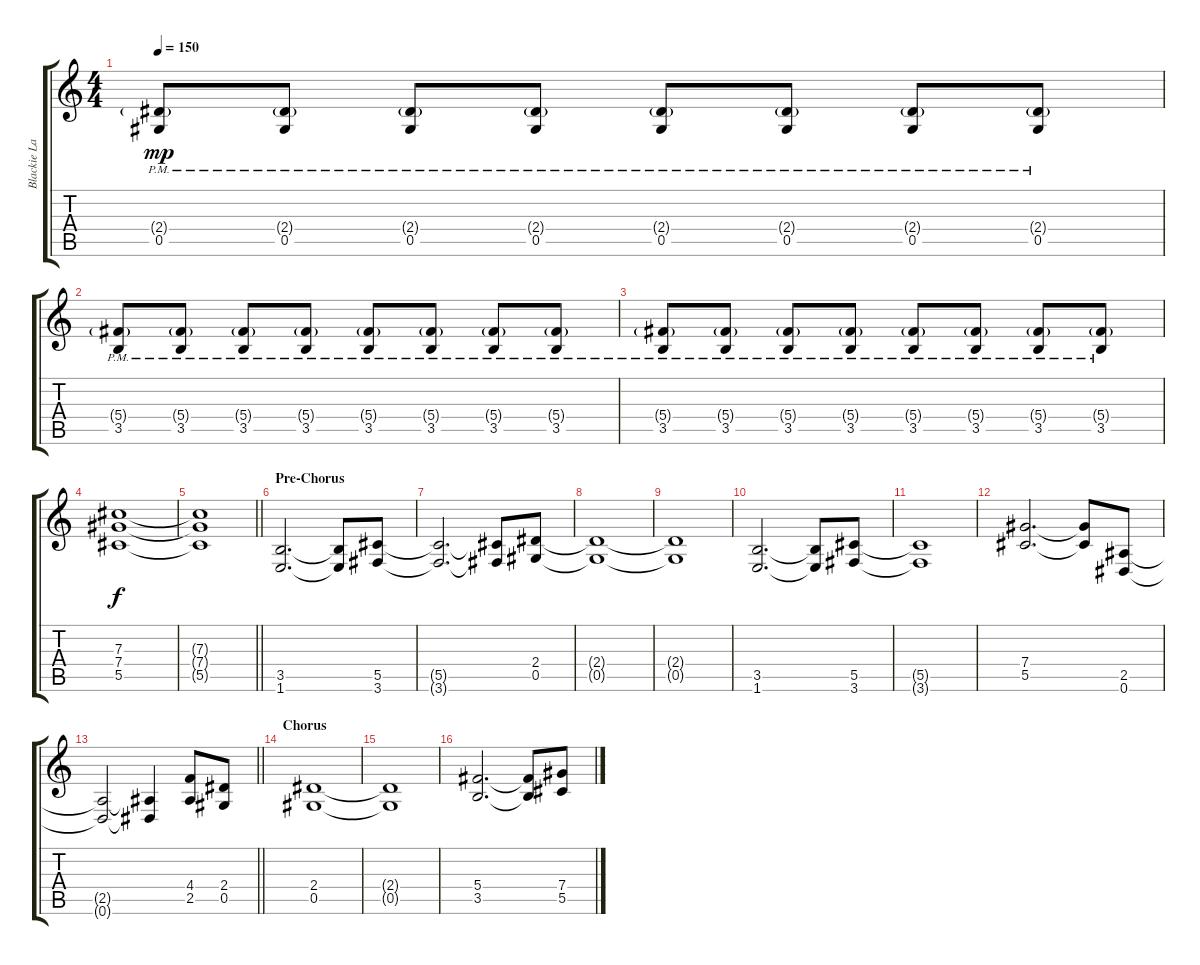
\track ("Blackie Lawless" "Blackie La") {instrument distortionguitar}
\staff {score tabs}
\tuning (Eb4 Bb3 Gb3 Db3 Ab2 Eb2) {hide}
\ts (4 4)
\tempo 150
\clef g2
\ks c
(2.4{g pm} 0.5{pm}).8{dy mp} (2.4{g pm} 0.5{pm}).8 (2.4{g pm} 0.5{pm}).8 (2.4{g pm} 0.5{pm}).8 (2.4{g pm} 0.5{pm}).8 (2.4{g pm} 0.5{pm}).8 (2.4{g pm} 0.5{pm}).8 (2.4{g pm} 0.5{pm}).8 |
(5.4{g pm} 3.5{pm}).8 (5.4{g pm} 3.5{pm}).8 (5.4{g pm} 3.5{pm}).8 (5.4{g pm} 3.5{pm}).8 (5.4{g pm} 3.5{pm}).8 (5.4{g pm} 3.5{pm}).8 (5.4{g pm} 3.5{pm}).8 (5.4{g pm} 3.5{pm}).8 |
(5.4{g pm} 3.5{pm}).8 (5.4{g pm} 3.5{pm}).8 (5.4{g pm} 3.5{pm}).8 (5.4{g pm} 3.5{pm}).8 (5.4{g pm} 3.5{pm}).8 (5.4{g pm} 3.5{pm}).8 (5.4{g pm} 3.5{pm}).8 (5.4{g pm} 3.5{pm}).8 |
(7.3 7.4 5.5).1{dy f} |
\barLineRight lightlight
(7.3{t} 7.4{t} 5.5{t}).1 |
\section ("" "Pre-Chorus")
(3.5 1.6).2{d} (3.5{t} 1.6{t}).8 (5.5 3.6).8 |
(5.5{t} 3.6{t}).2{d} (5.5{t} 3.6{t}).8 (2.4 0.5).8 |
(2.4{t} 0.5{t}).1 |
(2.4{t} 0.5{t}).1 |
(3.5 1.6).2{d} (3.5{t} 1.6{t}).8 (5.5 3.6).8 |
(5.5{t} 3.6{t}).1 |
(7.4 5.5).2{d} (7.4{t} 5.5{t}).8 (2.5 0.6).8 |
\barLineRight lightlight
(2.5{t} 0.6{t}).2 (2.5{t} 0.6{t}).4 (4.4 2.5).8 (2.4 0.5).8 |
\section ("" "Chorus")
(2.4 0.5).1 |
(2.4{t} 0.5{t}).1 |
(5.4 3.5).2{d} (5.4{t} 3.5{t}).8 (7.4 5.5).8
